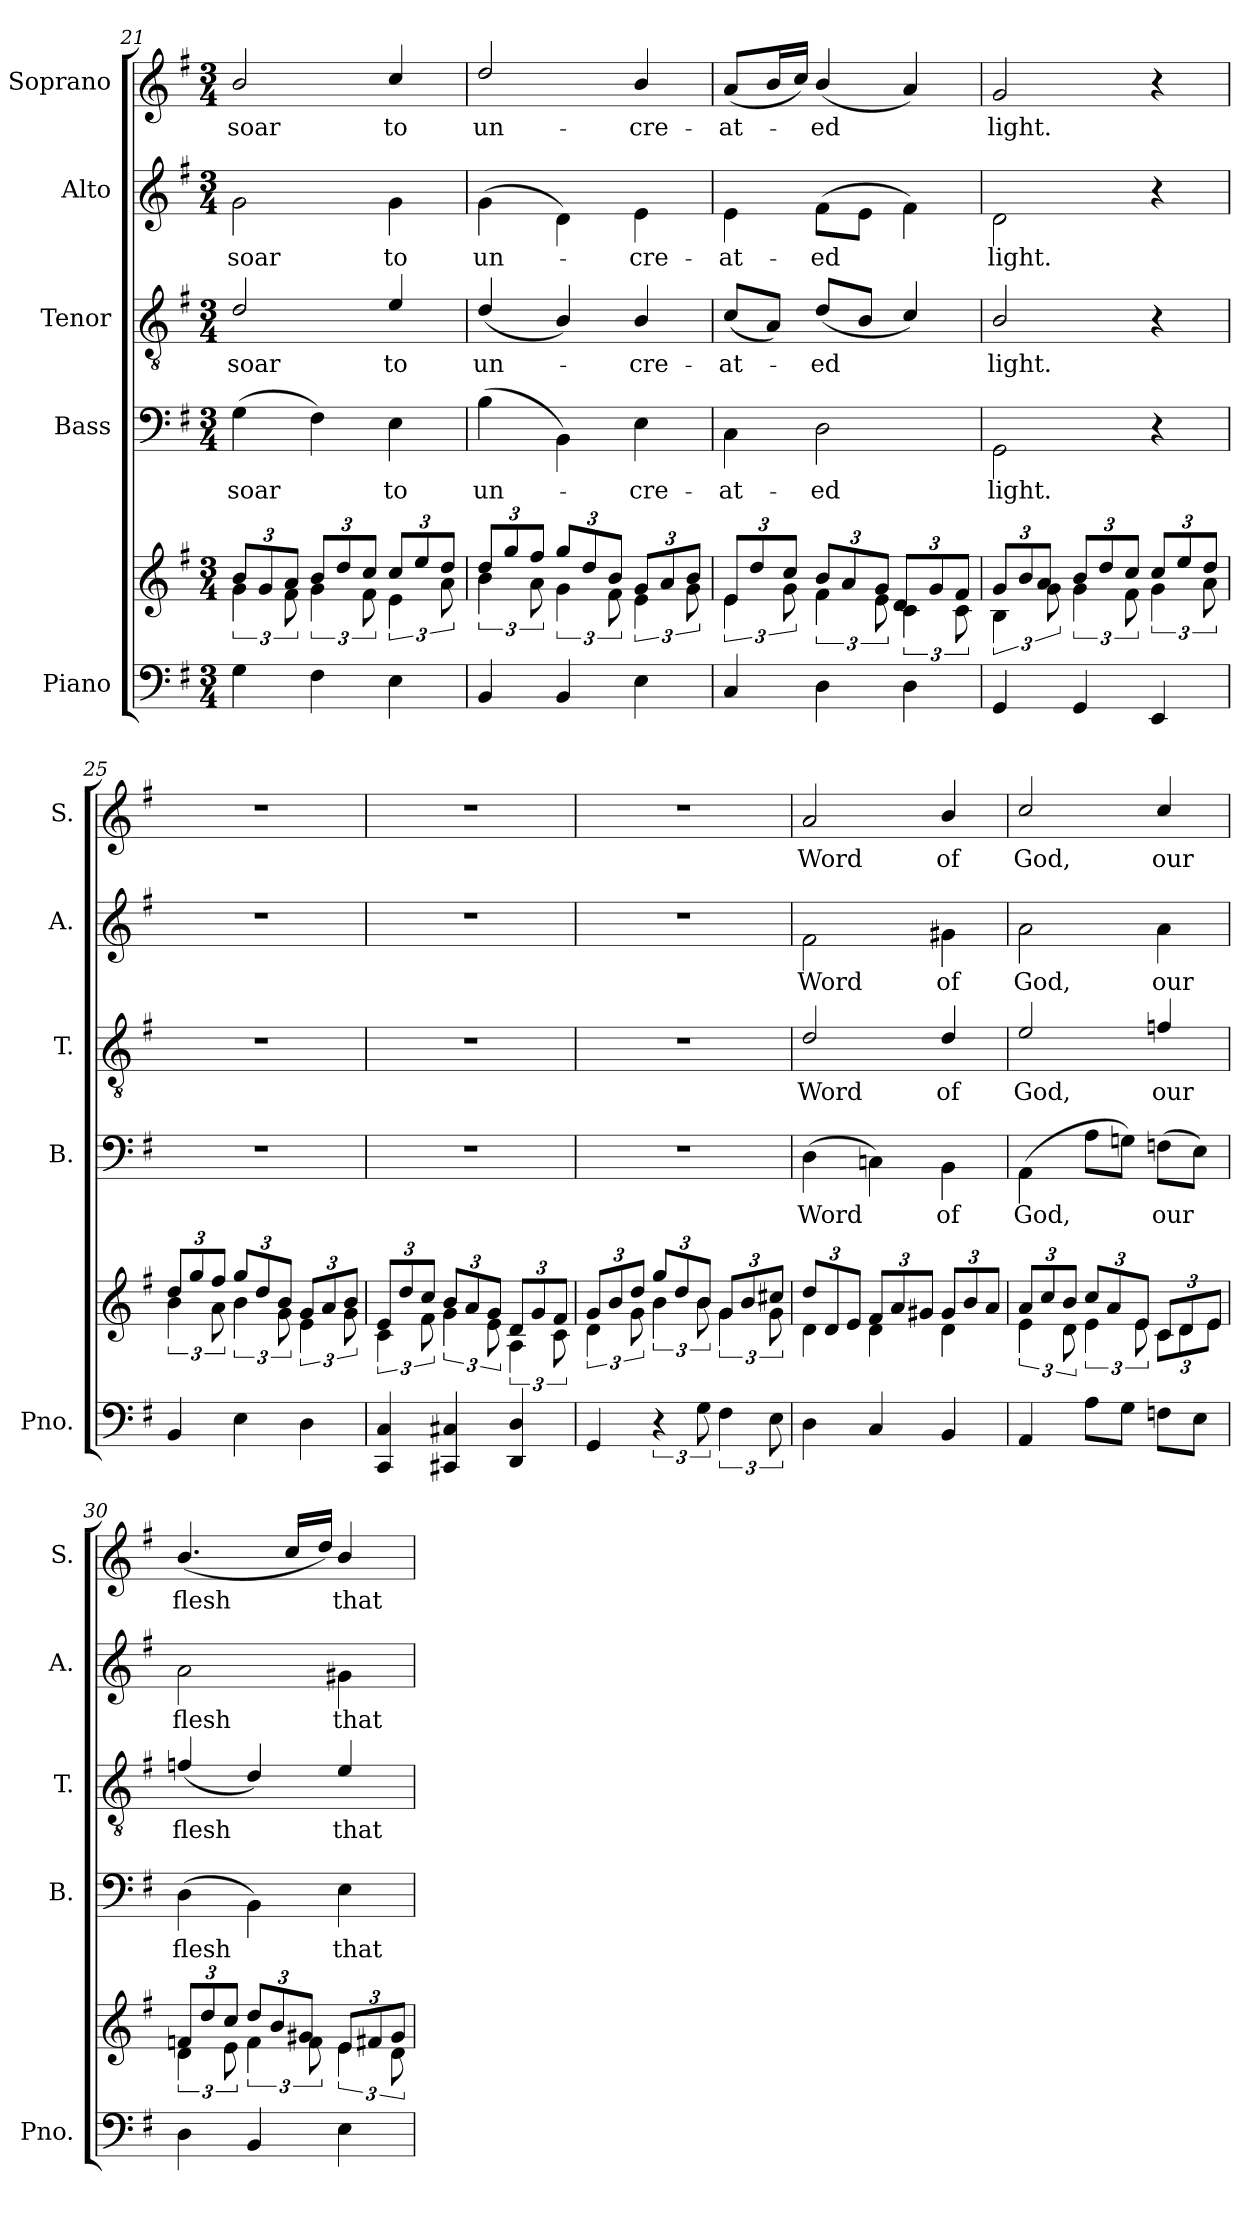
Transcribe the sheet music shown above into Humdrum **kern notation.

**kern	**kern	**kern	**text	**kern	**text	**kern	**text	**kern	**text
*part5	*part5	*part4	*part4	*part3	*part3	*part2	*part2	*part1	*part1
*staff6	*staff5	*staff4	*staff4	*staff3	*staff3	*staff2	*staff2	*staff1	*staff1
*I"Piano	*	*I"Bass	*	*I"Tenor	*	*I"Alto	*	*I"Soprano	*
*I'Pno.	*	*I'B.	*	*I'T.	*	*I'A.	*	*I'S.	*
*clefF4	*clefG2	*clefF4	*	*clefGv2	*	*clefG2	*	*clefG2	*
*k[f#]	*k[f#]	*k[f#]	*	*k[f#]	*	*k[f#]	*	*k[f#]	*
*G:	*G:	*G:	*	*G:	*	*G:	*	*G:	*
*M3/4	*M3/4	*M3/4	*	*M3/4	*	*M3/4	*	*M3/4	*
=21	=21	=21	=21	=21	=21	=21	=21	=21	=21
*	*^	*	*	*	*	*	*	*	*
*	*	*Xbrackettup	*	*	*	*	*	*	*	*
!	!	!	!	!LO:LY:b	!	!LO:LY:b	!	!LO:LY:b	!	!LO:LY:b
4G\	6g\	12b/L	(>4G\	soar	2d/	soar	2g\	soar	2b/	soar
.	.	12g/	.	.	.	.	.	.	.	.
.	12f#\	12a/J	.	.	.	.	.	.	.	.
*	*brackettup	*Xbrackettup	*	*	*	*	*	*	*	*
4F#\	6g\	12b/L	4F#\)	.	.	.	.	.	.	.
.	.	12dd/	.	.	.	.	.	.	.	.
.	12f#\	12cc/J	.	.	.	.	.	.	.	.
*	*brackettup	*Xbrackettup	*	*	*	*	*	*	*	*
!	!	!	!	!LO:LY:b	!	!LO:LY:b	!	!LO:LY:b	!	!LO:LY:b
4E\	6e\	12cc/L	4E\	to	4e/	to	4g\	to	4cc/	to
.	.	12ee/	.	.	.	.	.	.	.	.
.	12a\	12dd/J	.	.	.	.	.	.	.	.
=22	=22	=22	=22	=22	=22	=22	=22	=22	=22	=22
*	*brackettup	*Xbrackettup	*	*	*	*	*	*	*	*
!	!	!	!	!LO:LY:b	!	!LO:LY:b	!	!LO:LY:b	!	!LO:LY:b
4BB/	6b\	12dd/L	(>4B\	un-	(<4d/	un-	(>4g\	un-	2dd/	un-
.	.	12gg/	.	.	.	.	.	.	.	.
.	12a\	12ff#/J	.	.	.	.	.	.	.	.
*	*brackettup	*Xbrackettup	*	*	*	*	*	*	*	*
4BB/	6g\	12gg/L	4BB\)	.	4B/)	.	4d\)	.	.	.
.	.	12dd/	.	.	.	.	.	.	.	.
.	12f#\	12b/J	.	.	.	.	.	.	.	.
*	*brackettup	*Xbrackettup	*	*	*	*	*	*	*	*
!	!	!	!	!LO:LY:b	!	!LO:LY:b	!	!LO:LY:b	!	!LO:LY:b
4E\	6e\	12g/L	4E\	-cre-	4B/	-cre-	4e\	-cre-	4b/	-cre-
.	.	12a/	.	.	.	.	.	.	.	.
.	12g\	12b/J	.	.	.	.	.	.	.	.
!!LO:LB:g=z
=23	=23	=23	=23	=23	=23	=23	=23	=23	=23	=23
*	*brackettup	*Xbrackettup	*	*	*	*	*	*	*	*
!	!	!	!	!LO:LY:b	!	!LO:LY:b	!	!LO:LY:b	!	!LO:LY:b
4C/	6e\	12e/L	4C\	-at-	(<8c/L	-at-	4e\	-at-	(<8a/L	-at-
.	.	12dd/	.	.	.	.	.	.	.	.
.	.	.	.	.	8A/J)	.	.	.	16b/L	.
.	12g\	12cc/J	.	.	.	.	.	.	.	.
.	.	.	.	.	.	.	.	.	16cc/JJ)	.
*	*brackettup	*Xbrackettup	*	*	*	*	*	*	*	*
!	!	!	!	!LO:LY:b	!	!LO:LY:b	!	!LO:LY:b	!	!LO:LY:b
4D\	6f#\	12b/L	2D\	-ed	(<8d/L	-ed	(>8f#\L	-ed	(<4b/	-ed
.	.	12a/	.	.	.	.	.	.	.	.
.	.	.	.	.	8B/J	.	8e\J	.	.	.
.	12e\	12g/J	.	.	.	.	.	.	.	.
*	*brackettup	*Xbrackettup	*	*	*	*	*	*	*	*
4D\	6c\	12d/L	.	.	4c/)	.	4f#\)	.	4a/)	.
.	.	12g/	.	.	.	.	.	.	.	.
.	12c\	12f#/J	.	.	.	.	.	.	.	.
=24	=24	=24	=24	=24	=24	=24	=24	=24	=24	=24
*	*brackettup	*Xbrackettup	*	*	*	*	*	*	*	*
!	!	!	!	!LO:LY:b	!	!LO:LY:b	!	!LO:LY:b	!	!LO:LY:b
4GG/	6B\	12g/L	2GG\	light.	2B/	light.	2d\	light.	2g/	light.
.	.	12b/	.	.	.	.	.	.	.	.
.	12g\	12a/J	.	.	.	.	.	.	.	.
*	*brackettup	*Xbrackettup	*	*	*	*	*	*	*	*
4GG/	6g\	12b/L	.	.	.	.	.	.	.	.
.	.	12dd/	.	.	.	.	.	.	.	.
.	12f#\	12cc/J	.	.	.	.	.	.	.	.
*	*brackettup	*Xbrackettup	*	*	*	*	*	*	*	*
4EE/	6g\	12cc/L	4r	.	4r	.	4r	.	4r	.
.	.	12ee/	.	.	.	.	.	.	.	.
.	12a\	12dd/J	.	.	.	.	.	.	.	.
=25	=25	=25	=25	=25	=25	=25	=25	=25	=25	=25
*	*brackettup	*Xbrackettup	*	*	*	*	*	*	*	*
4BB/	6b\	12dd/L	2.r	.	2.r	.	2.r	.	2.r	.
.	.	12gg/	.	.	.	.	.	.	.	.
.	12a\	12ff#/J	.	.	.	.	.	.	.	.
*	*brackettup	*Xbrackettup	*	*	*	*	*	*	*	*
4E\	6b\	12gg/L	.	.	.	.	.	.	.	.
.	.	12dd/	.	.	.	.	.	.	.	.
.	12g\	12b/J	.	.	.	.	.	.	.	.
*	*brackettup	*Xbrackettup	*	*	*	*	*	*	*	*
4D\	6e\	12g/L	.	.	.	.	.	.	.	.
.	.	12a/	.	.	.	.	.	.	.	.
.	12g\	12b/J	.	.	.	.	.	.	.	.
=26	=26	=26	=26	=26	=26	=26	=26	=26	=26	=26
*	*brackettup	*Xbrackettup	*	*	*	*	*	*	*	*
4CC/ 4C/	6c\	12e/L	2.r	.	2.r	.	2.r	.	2.r	.
.	.	12dd/	.	.	.	.	.	.	.	.
.	12f#\	12cc/J	.	.	.	.	.	.	.	.
*	*brackettup	*Xbrackettup	*	*	*	*	*	*	*	*
4CC#X/ 4C#X/	6g\	12b/L	.	.	.	.	.	.	.	.
.	.	12a/	.	.	.	.	.	.	.	.
.	12e\	12g/J	.	.	.	.	.	.	.	.
*	*brackettup	*Xbrackettup	*	*	*	*	*	*	*	*
4DD/ 4D/	6A\	12d/L	.	.	.	.	.	.	.	.
.	.	12g/	.	.	.	.	.	.	.	.
.	12c\	12f#/J	.	.	.	.	.	.	.	.
=27	=27	=27	=27	=27	=27	=27	=27	=27	=27	=27
*	*brackettup	*Xbrackettup	*	*	*	*	*	*	*	*
4GG/	6d\	12g/L	2.r	.	2.r	.	2.r	.	2.r	.
.	.	12b/	.	.	.	.	.	.	.	.
.	12g\	12dd/J	.	.	.	.	.	.	.	.
*	*brackettup	*Xbrackettup	*	*	*	*	*	*	*	*
6r	6b\	12gg/L	.	.	.	.	.	.	.	.
.	.	12dd/	.	.	.	.	.	.	.	.
12G\	12b\	12b/J	.	.	.	.	.	.	.	.
*	*brackettup	*Xbrackettup	*	*	*	*	*	*	*	*
6F#\	6g\	12g/L	.	.	.	.	.	.	.	.
.	.	12b/	.	.	.	.	.	.	.	.
12E\	12g\	12cc#X/J	.	.	.	.	.	.	.	.
!!LO:PB:g=z
=28	=28	=28	=28	=28	=28	=28	=28	=28	=28	=28
!	!	!	!	!LO:LY:b	!	!LO:LY:b	!	!LO:LY:b	!	!LO:LY:b
4D\	12dd/L	4d\	(>4D\	Word	2d/	Word	2f#\	Word	2a/	Word
.	12d/	.	.	.	.	.	.	.	.	.
.	12e/J	.	.	.	.	.	.	.	.	.
4C/	12f#/L	4d\	4Cn\)	.	.	.	.	.	.	.
.	12a/	.	.	.	.	.	.	.	.	.
.	12g#X/J	.	.	.	.	.	.	.	.	.
!	!	!	!	!LO:LY:b	!	!LO:LY:b	!	!LO:LY:b	!	!LO:LY:b
4BB/	12g#/L	4d\	4BB\	of	4d/	of	4g#X\	of	4b/	of
.	12b/	.	.	.	.	.	.	.	.	.
.	12a/J	.	.	.	.	.	.	.	.	.
=29	=29	=29	=29	=29	=29	=29	=29	=29	=29	=29
*	*brackettup	*Xbrackettup	*	*	*	*	*	*	*	*
!	!	!	!	!LO:LY:b	!	!LO:LY:b	!	!LO:LY:b	!	!LO:LY:b
4AA/	6e\	12a/L	(>4AA\	God,	2e/	God,	2a\	God,	2cc/	God,
.	.	12cc/	.	.	.	.	.	.	.	.
.	12d\	12b/J	.	.	.	.	.	.	.	.
*	*brackettup	*Xbrackettup	*	*	*	*	*	*	*	*
8A\L	6e\	12cc/L	8A\L	.	.	.	.	.	.	.
.	.	12a/	.	.	.	.	.	.	.	.
8G\J	.	.	8Gn\J)	.	.	.	.	.	.	.
.	12e\	12e/J	.	.	.	.	.	.	.	.
!	!	!	!	!LO:LY:b	!	!LO:LY:b	!	!LO:LY:b	!	!LO:LY:b
8Fn\L	12c\L	12c/L	(>8Fn\L	our	4fn/	our	4a\	our	4cc/	our
.	12d\	12d/	.	.	.	.	.	.	.	.
8E\J	.	.	8E\J)	.	.	.	.	.	.	.
.	12e\J	12e/J	.	.	.	.	.	.	.	.
=30	=30	=30	=30	=30	=30	=30	=30	=30	=30	=30
*	*brackettup	*Xbrackettup	*	*	*	*	*	*	*	*
!	!	!	!	!LO:LY:b	!	!LO:LY:b	!	!LO:LY:b	!	!LO:LY:b
4D\	6d\	12fn/L	(>4D\	flesh	(<4fn/	flesh	2a\	flesh	(<4.b/	flesh
.	.	12dd/	.	.	.	.	.	.	.	.
.	12e\	12cc/J	.	.	.	.	.	.	.	.
*	*brackettup	*Xbrackettup	*	*	*	*	*	*	*	*
4BB/	6f\	12dd/L	4BB\)	.	4d/)	.	.	.	.	.
.	.	12b/	.	.	.	.	.	.	.	.
.	.	.	.	.	.	.	.	.	16cc/LL	.
.	12f\	12g#X/J	.	.	.	.	.	.	.	.
.	.	.	.	.	.	.	.	.	16dd/JJ)	.
*	*brackettup	*Xbrackettup	*	*	*	*	*	*	*	*
!	!	!	!	!LO:LY:b	!	!LO:LY:b	!	!LO:LY:b	!	!LO:LY:b
4E\	6e\	12e/L	4E\	that	4e/	that	4g#X\	that	4b/	that
.	.	12f#X/	.	.	.	.	.	.	.	.
.	12d\	12g#/J	.	.	.	.	.	.	.	.
*	*v	*v	*	*	*	*	*	*	*	*
=	=	=	=	=	=	=	=	=	=
*-	*-	*-	*-	*-	*-	*-	*-	*-	*-
